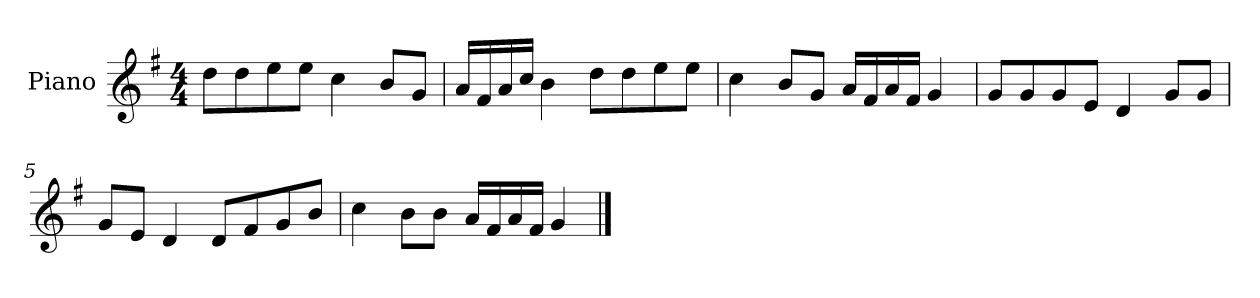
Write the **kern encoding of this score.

**kern
*part1
*staff1
*I"Piano
*I'P-no
*clefG2
*k[f#]
*M4/4
*MM90
=1
8dd\L
8dd\
8ee\
8ee\J
4cc\
8b/L
8g/J
=2
16a/LL
16f#/
16a/
16cc/JJ
4b\
8dd\L
8dd\
8ee\
8ee\J
=3
4cc\
8b/L
8g/J
16a/LL
16f#/
16a/
16f#/JJ
4g/
=4
8g/L
8g/
8g/
8e/J
4d/
8g/L
8g/J
=5
8g/L
8e/J
4d/
8d/L
8f#/
8g/
8b/J
!!LO:LB:g=z
=6
4cc\
8b\L
8b\J
16a/LL
16f#/
16a/
16f#/JJ
4g/
==
*-
